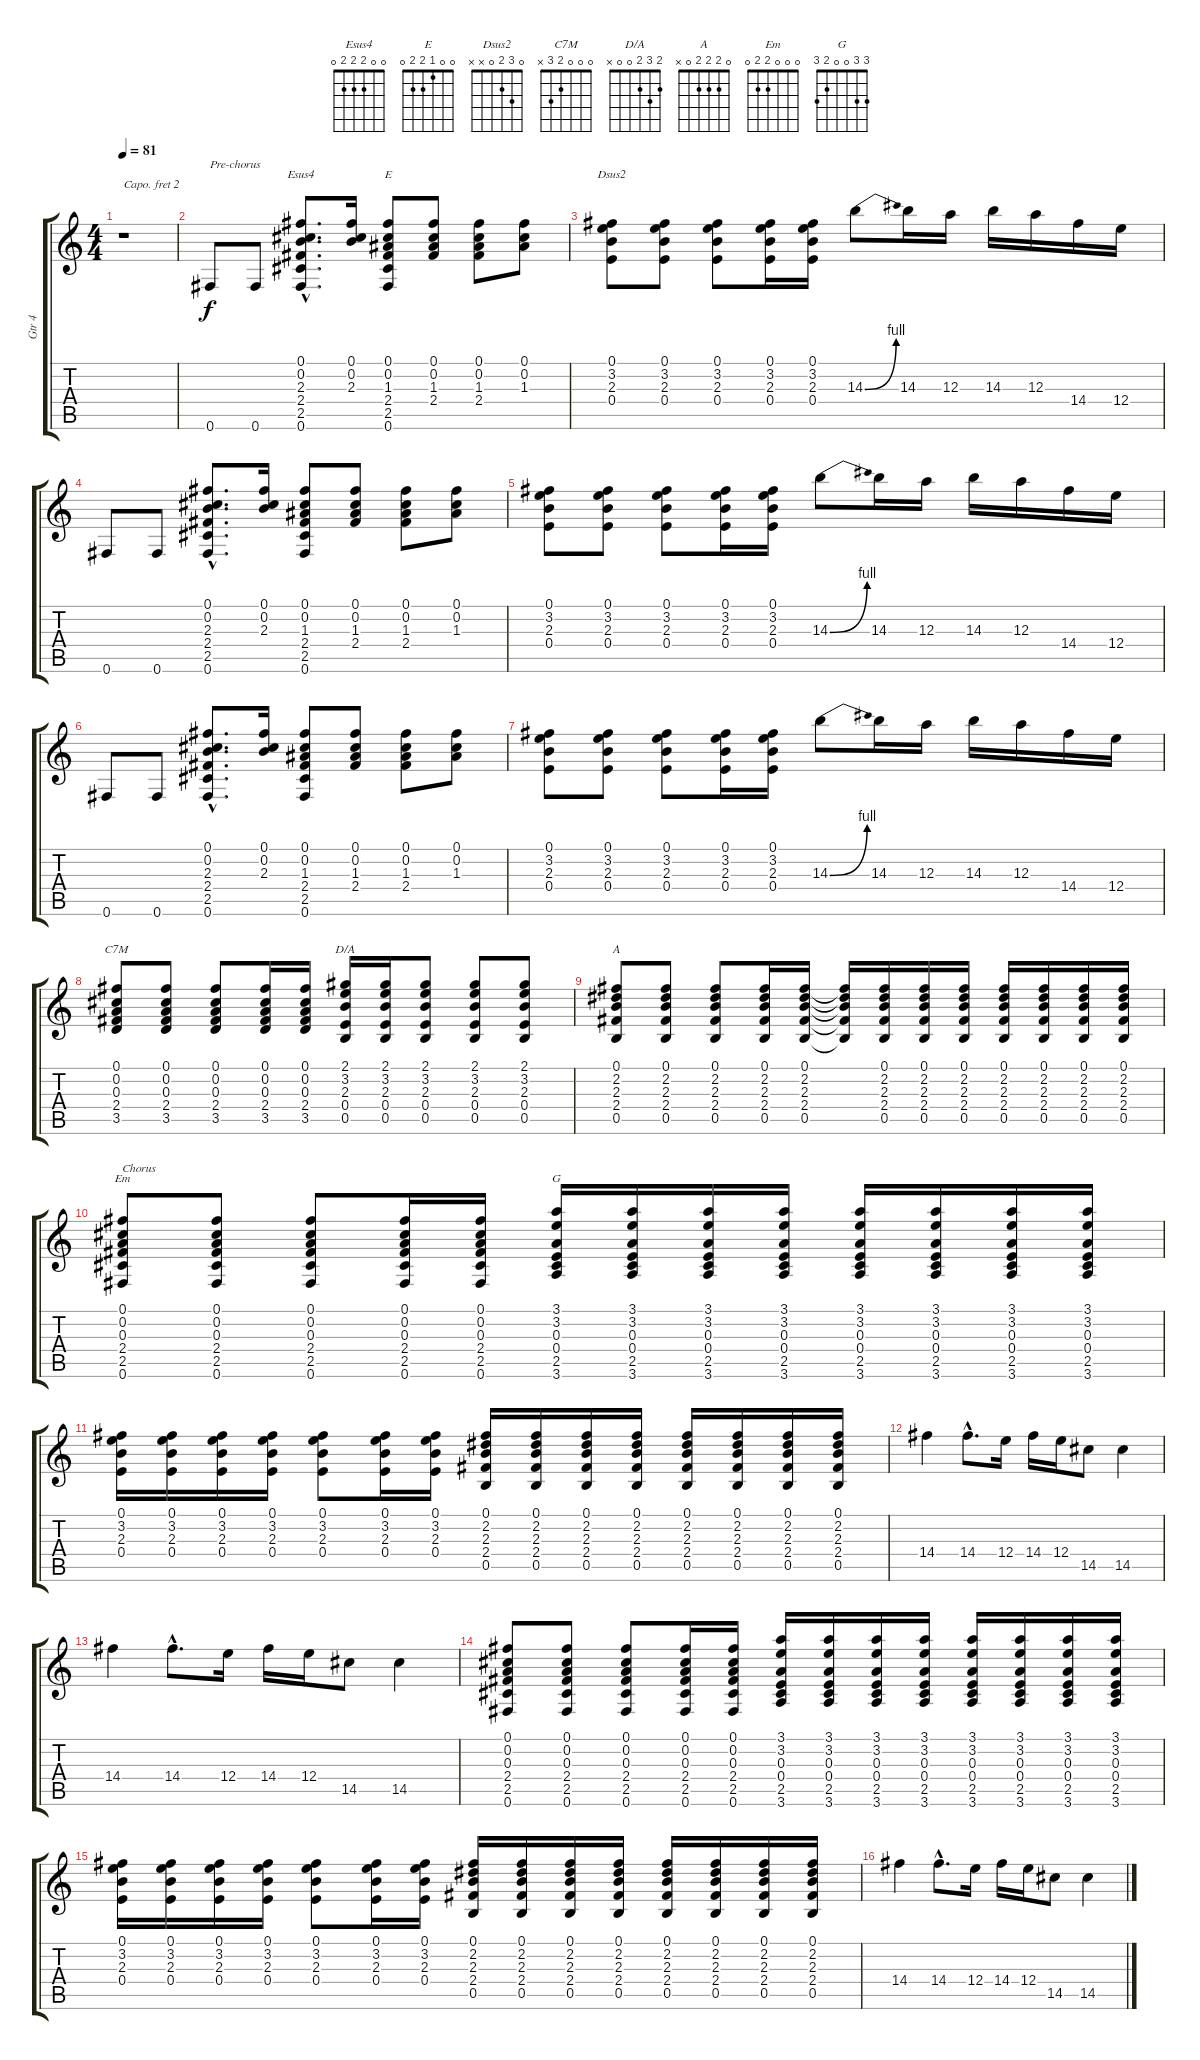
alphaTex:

\track ("Gtr 4" "Gtr 4") {instrument distortionguitar}
\staff {score tabs}
\capo 2
\tuning (E4 B3 G3 D3 A2 E2) {hide}
\chord ("Esus4" 0 0 2 2 2 0)
\chord ("E" 0 0 1 2 2 0)
\chord ("Dsus2" 0 3 2 0 x x)
\chord ("C7M" 0 0 0 2 3 x)
\chord ("D/A" 2 3 2 0 0 x)
\chord ("A" 0 2 2 2 0 x)
\chord ("Em" 0 0 0 2 2 0)
\chord ("G" 3 3 0 0 2 3)
\ts (4 4)
\tempo 81
\clef g2
\ks c
r.1{dy f} |
0.6.8{txt "Pre-chorus"} 0.6.8 (0.1{hac} 0.2{hac} 2.3{hac} 2.4{hac} 2.5{hac} 0.6{hac}).8{d ch "Esus4"} (0.1 0.2 2.3).16 (0.1 0.2 1.3 2.4 2.5 0.6).8{ch "E"} (0.1 0.2 1.3 2.4).8 (0.1 0.2 1.3 2.4).8 (0.1 0.2 1.3).8 |
(0.1 3.2 2.3 0.4).8{ch "Dsus2"} (0.1 3.2 2.3 0.4).8 (0.1 3.2 2.3 0.4).8 (0.1 3.2 2.3 0.4).16 (0.1 3.2 2.3 0.4).16 14.3{be (bend 0 0 60 4)}.8 14.3.16 12.3.16 14.3.16 12.3.16 14.4.16 12.4.16 |
0.6.8 0.6.8 (0.1{hac} 0.2{hac} 2.3{hac} 2.4{hac} 2.5{hac} 0.6{hac}).8{d} (0.1 0.2 2.3).16 (0.1 0.2 1.3 2.4 2.5 0.6).8 (0.1 0.2 1.3 2.4).8 (0.1 0.2 1.3 2.4).8 (0.1 0.2 1.3).8 |
(0.1 3.2 2.3 0.4).8 (0.1 3.2 2.3 0.4).8 (0.1 3.2 2.3 0.4).8 (0.1 3.2 2.3 0.4).16 (0.1 3.2 2.3 0.4).16 14.3{be (bend 0 0 60 4)}.8 14.3.16 12.3.16 14.3.16 12.3.16 14.4.16 12.4.16 |
0.6.8 0.6.8 (0.1{hac} 0.2{hac} 2.3{hac} 2.4{hac} 2.5{hac} 0.6{hac}).8{d} (0.1 0.2 2.3).16 (0.1 0.2 1.3 2.4 2.5 0.6).8 (0.1 0.2 1.3 2.4).8 (0.1 0.2 1.3 2.4).8 (0.1 0.2 1.3).8 |
(0.1 3.2 2.3 0.4).8 (0.1 3.2 2.3 0.4).8 (0.1 3.2 2.3 0.4).8 (0.1 3.2 2.3 0.4).16 (0.1 3.2 2.3 0.4).16 14.3{be (bend 0 0 60 4)}.8 14.3.16 12.3.16 14.3.16 12.3.16 14.4.16 12.4.16 |
(0.1 0.2 0.3 2.4 3.5).8{ch "C7M"} (0.1 0.2 0.3 2.4 3.5).8 (0.1 0.2 0.3 2.4 3.5).8 (0.1 0.2 0.3 2.4 3.5).16 (0.1 0.2 0.3 2.4 3.5).16 (2.1 3.2 2.3 0.4 0.5).16{ch "D/A"} (2.1 3.2 2.3 0.4 0.5).16 (2.1 3.2 2.3 0.4 0.5).8 (2.1 3.2 2.3 0.4 0.5).8 (2.1 3.2 2.3 0.4 0.5).8 |
(0.1 2.2 2.3 2.4 0.5).8{ch "A"} (0.1 2.2 2.3 2.4 0.5).8 (0.1 2.2 2.3 2.4 0.5).8 (0.1 2.2 2.3 2.4 0.5).16 (0.1 2.2 2.3 2.4 0.5).16 (0.1{t} 2.2{t} 2.3{t} 2.4{t} 0.5{t}).16 (0.1 2.2 2.3 2.4 0.5).16 (0.1 2.2 2.3 2.4 0.5).16 (0.1 2.2 2.3 2.4 0.5).16 (0.1 2.2 2.3 2.4 0.5).16 (0.1 2.2 2.3 2.4 0.5).16 (0.1 2.2 2.3 2.4 0.5).16 (0.1 2.2 2.3 2.4 0.5).16 |
(0.1 0.2 0.3 2.4 2.5 0.6).8{ch "Em" txt "Chorus"} (0.1 0.2 0.3 2.4 2.5 0.6).8 (0.1 0.2 0.3 2.4 2.5 0.6).8 (0.1 0.2 0.3 2.4 2.5 0.6).16 (0.1 0.2 0.3 2.4 2.5 0.6).16 (3.1 3.2 0.3 0.4 2.5 3.6).16{ch "G"} (3.1 3.2 0.3 0.4 2.5 3.6).16 (3.1 3.2 0.3 0.4 2.5 3.6).16 (3.1 3.2 0.3 0.4 2.5 3.6).16 (3.1 3.2 0.3 0.4 2.5 3.6).16 (3.1 3.2 0.3 0.4 2.5 3.6).16 (3.1 3.2 0.3 0.4 2.5 3.6).16 (3.1 3.2 0.3 0.4 2.5 3.6).16 |
(0.1 3.2 2.3 0.4).16 (0.1 3.2 2.3 0.4).16 (0.1 3.2 2.3 0.4).16 (0.1 3.2 2.3 0.4).16 (0.1 3.2 2.3 0.4).8 (0.1 3.2 2.3 0.4).16 (0.1 3.2 2.3 0.4).16 (0.1 2.2 2.3 2.4 0.5).16 (0.1 2.2 2.3 2.4 0.5).16 (0.1 2.2 2.3 2.4 0.5).16 (0.1 2.2 2.3 2.4 0.5).16 (0.1 2.2 2.3 2.4 0.5).16 (0.1 2.2 2.3 2.4 0.5).16 (0.1 2.2 2.3 2.4 0.5).16 (0.1 2.2 2.3 2.4 0.5).16 |
14.4.4 14.4{hac}.8{d} 12.4.16 14.4.16 12.4.16 14.5.8 14.5.4 |
14.4.4 14.4{hac}.8{d} 12.4.16 14.4.16 12.4.16 14.5.8 14.5.4 |
(0.1 0.2 0.3 2.4 2.5 0.6).8 (0.1 0.2 0.3 2.4 2.5 0.6).8 (0.1 0.2 0.3 2.4 2.5 0.6).8 (0.1 0.2 0.3 2.4 2.5 0.6).16 (0.1 0.2 0.3 2.4 2.5 0.6).16 (3.1 3.2 0.3 0.4 2.5 3.6).16 (3.1 3.2 0.3 0.4 2.5 3.6).16 (3.1 3.2 0.3 0.4 2.5 3.6).16 (3.1 3.2 0.3 0.4 2.5 3.6).16 (3.1 3.2 0.3 0.4 2.5 3.6).16 (3.1 3.2 0.3 0.4 2.5 3.6).16 (3.1 3.2 0.3 0.4 2.5 3.6).16 (3.1 3.2 0.3 0.4 2.5 3.6).16 |
(0.1 3.2 2.3 0.4).16 (0.1 3.2 2.3 0.4).16 (0.1 3.2 2.3 0.4).16 (0.1 3.2 2.3 0.4).16 (0.1 3.2 2.3 0.4).8 (0.1 3.2 2.3 0.4).16 (0.1 3.2 2.3 0.4).16 (0.1 2.2 2.3 2.4 0.5).16 (0.1 2.2 2.3 2.4 0.5).16 (0.1 2.2 2.3 2.4 0.5).16 (0.1 2.2 2.3 2.4 0.5).16 (0.1 2.2 2.3 2.4 0.5).16 (0.1 2.2 2.3 2.4 0.5).16 (0.1 2.2 2.3 2.4 0.5).16 (0.1 2.2 2.3 2.4 0.5).16 |
14.4.4 14.4{hac}.8{d} 12.4.16 14.4.16 12.4.16 14.5.8 14.5.4
